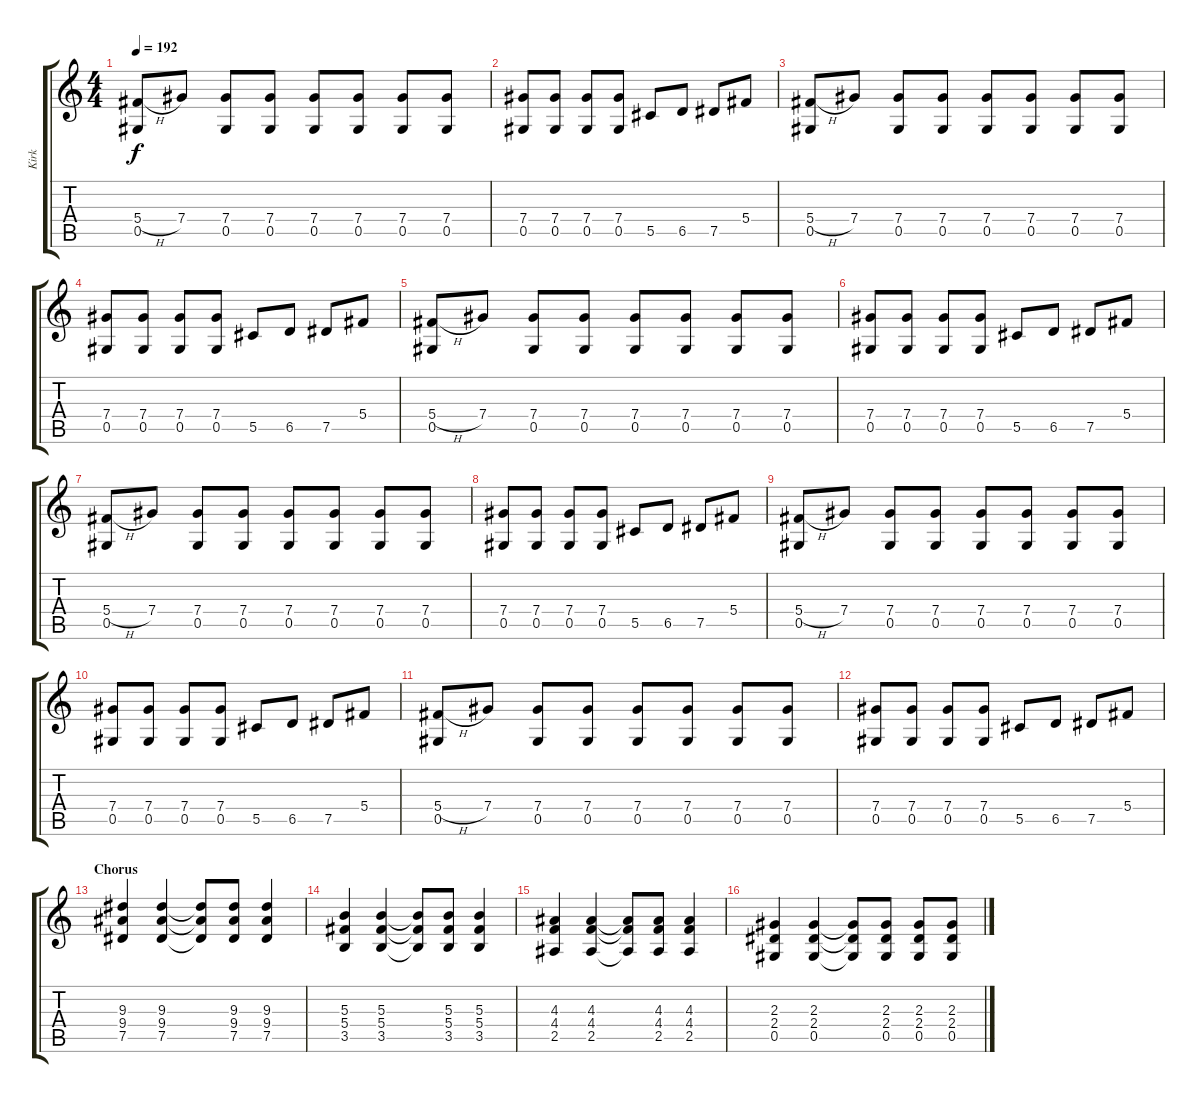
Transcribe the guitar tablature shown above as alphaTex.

\track ("Kirk" "Kirk") {instrument distortionguitar}
\staff {score tabs}
\tuning (Eb4 Bb3 Gb3 Db3 Ab2 Eb2) {hide}
\ts (4 4)
\tempo 192
\clef g2
\ks c
(5.4{h} 0.5).8{dy f} 7.4.8 (7.4 0.5).8 (7.4 0.5).8 (7.4 0.5).8 (7.4 0.5).8 (7.4 0.5).8 (7.4 0.5).8 |
(7.4 0.5).8 (7.4 0.5).8 (7.4 0.5).8 (7.4 0.5).8 5.5.8 6.5.8 7.5.8 5.4.8 |
(5.4{h} 0.5).8 7.4.8 (7.4 0.5).8 (7.4 0.5).8 (7.4 0.5).8 (7.4 0.5).8 (7.4 0.5).8 (7.4 0.5).8 |
(7.4 0.5).8 (7.4 0.5).8 (7.4 0.5).8 (7.4 0.5).8 5.5.8 6.5.8 7.5.8 5.4.8 |
(5.4{h} 0.5).8 7.4.8 (7.4 0.5).8 (7.4 0.5).8 (7.4 0.5).8 (7.4 0.5).8 (7.4 0.5).8 (7.4 0.5).8 |
(7.4 0.5).8 (7.4 0.5).8 (7.4 0.5).8 (7.4 0.5).8 5.5.8 6.5.8 7.5.8 5.4.8 |
(5.4{h} 0.5).8 7.4.8 (7.4 0.5).8 (7.4 0.5).8 (7.4 0.5).8 (7.4 0.5).8 (7.4 0.5).8 (7.4 0.5).8 |
(7.4 0.5).8 (7.4 0.5).8 (7.4 0.5).8 (7.4 0.5).8 5.5.8 6.5.8 7.5.8 5.4.8 |
(5.4{h} 0.5).8 7.4.8 (7.4 0.5).8 (7.4 0.5).8 (7.4 0.5).8 (7.4 0.5).8 (7.4 0.5).8 (7.4 0.5).8 |
(7.4 0.5).8 (7.4 0.5).8 (7.4 0.5).8 (7.4 0.5).8 5.5.8 6.5.8 7.5.8 5.4.8 |
(5.4{h} 0.5).8 7.4.8 (7.4 0.5).8 (7.4 0.5).8 (7.4 0.5).8 (7.4 0.5).8 (7.4 0.5).8 (7.4 0.5).8 |
(7.4 0.5).8 (7.4 0.5).8 (7.4 0.5).8 (7.4 0.5).8 5.5.8 6.5.8 7.5.8 5.4.8 |
\section ("" "Chorus")
(9.3 9.4 7.5).4 (9.3 9.4 7.5).4 (9.3{t} 9.4{t} 7.5{t}).8 (9.3 9.4 7.5).8 (9.3 9.4 7.5).4 |
(5.3 5.4 3.5).4 (5.3 5.4 3.5).4 (5.3{t} 5.4{t} 3.5{t}).8 (5.3 5.4 3.5).8 (5.3 5.4 3.5).4 |
(4.3 4.4 2.5).4 (4.3 4.4 2.5).4 (4.3{t} 4.4{t} 2.5{t}).8 (4.3 4.4 2.5).8 (4.3 4.4 2.5).4 |
(2.3 2.4 0.5).4 (2.3 2.4 0.5).4 (2.3{t} 2.4{t} 0.5{t}).8 (2.3 2.4 0.5).8 (2.3 2.4 0.5).8 (2.3 2.4 0.5).8
